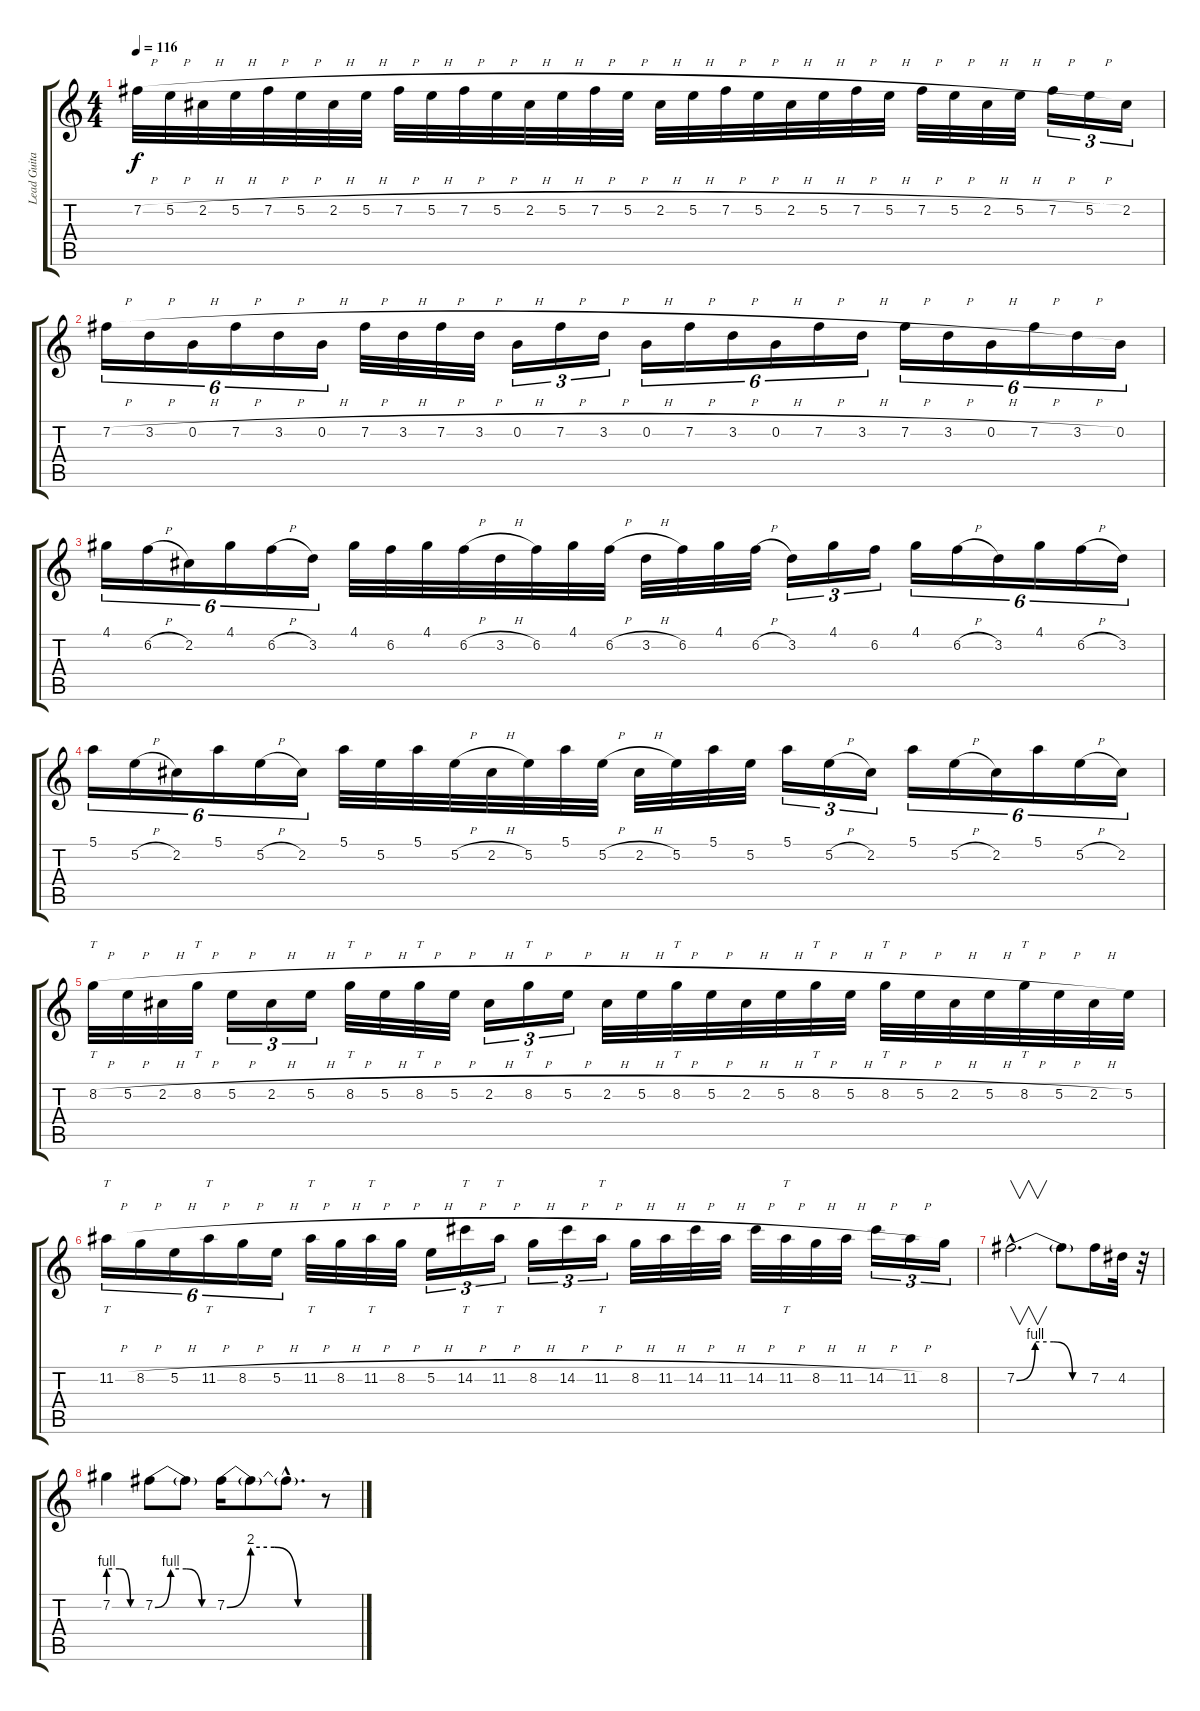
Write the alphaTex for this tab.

\track ("Lead Guitar ( Jason Becker )" "Lead Guita") {instrument overdrivenguitar}
\staff {score tabs}
\tuning (E4 B3 G3 D3 A2 E2) {hide}
\ts (4 4)
\tempo 116
\clef g2
\ks c
7.2{h}.32{dy f} 5.2{h}.32 2.2{h}.32 5.2{h}.32 7.2{h}.32 5.2{h}.32 2.2{h}.32 5.2{h}.32 7.2{h}.32 5.2{h}.32 7.2{h}.32 5.2{h}.32 2.2{h}.32 5.2{h}.32 7.2{h}.32 5.2{h}.32 2.2{h}.32 5.2{h}.32 7.2{h}.32 5.2{h}.32 2.2{h}.32 5.2{h}.32 7.2{h}.32 5.2{h}.32 7.2{h}.32 5.2{h}.32 2.2{h}.32 5.2{h}.32 7.2{h}.16{tu (3 2)} 5.2{h}.16{tu (3 2)} 2.2.16{tu (3 2)} |
7.2{h}.16{tu (6 4)} 3.2{h}.16{tu (6 4)} 0.2{h}.16{tu (6 4)} 7.2{h}.16{tu (6 4)} 3.2{h}.16{tu (6 4)} 0.2{h}.16{tu (6 4)} 7.2{h}.32 3.2{h}.32 7.2{h}.32 3.2{h}.32 0.2{h}.16{tu (3 2)} 7.2{h}.16{tu (3 2)} 3.2{h}.16{tu (3 2)} 0.2{h}.16{tu (6 4)} 7.2{h}.16{tu (6 4)} 3.2{h}.16{tu (6 4)} 0.2{h}.16{tu (6 4)} 7.2{h}.16{tu (6 4)} 3.2{h}.16{tu (6 4)} 7.2{h}.16{tu (6 4)} 3.2{h}.16{tu (6 4)} 0.2{h}.16{tu (6 4)} 7.2{h}.16{tu (6 4)} 3.2{h}.16{tu (6 4)} 0.2.16{tu (6 4)} |
4.1.16{tu (6 4)} 6.2{h}.16{tu (6 4)} 2.2.16{tu (6 4)} 4.1.16{tu (6 4)} 6.2{h}.16{tu (6 4)} 3.2.16{tu (6 4)} 4.1.32 6.2.32 4.1.32 6.2{h}.32 3.2{h}.32 6.2.32 4.1.32 6.2{h}.32 3.2{h}.32 6.2.32 4.1.32 6.2{h}.32 3.2.16{tu (3 2)} 4.1.16{tu (3 2)} 6.2.16{tu (3 2)} 4.1.16{tu (6 4)} 6.2{h}.16{tu (6 4)} 3.2.16{tu (6 4)} 4.1.16{tu (6 4)} 6.2{h}.16{tu (6 4)} 3.2.16{tu (6 4)} |
5.1.16{tu (6 4)} 5.2{h}.16{tu (6 4)} 2.2.16{tu (6 4)} 5.1.16{tu (6 4)} 5.2{h}.16{tu (6 4)} 2.2.16{tu (6 4)} 5.1.32 5.2.32 5.1.32 5.2{h}.32 2.2{h}.32 5.2.32 5.1.32 5.2{h}.32 2.2{h}.32 5.2.32 5.1.32 5.2.32 5.1.16{tu (3 2)} 5.2{h}.16{tu (3 2)} 2.2.16{tu (3 2)} 5.1.16{tu (6 4)} 5.2{h}.16{tu (6 4)} 2.2.16{tu (6 4)} 5.1.16{tu (6 4)} 5.2{h}.16{tu (6 4)} 2.2.16{tu (6 4)} |
8.2{h}.32{tt} 5.2{h}.32 2.2{h}.32 8.2{h}.32{tt} 5.2{h}.16{tu (3 2)} 2.2{h}.16{tu (3 2)} 5.2{h}.16{tu (3 2)} 8.2{h}.32{tt} 5.2{h}.32 8.2{h}.32{tt} 5.2{h}.32 2.2{h}.16{tu (3 2)} 8.2{h}.16{tt tu (3 2)} 5.2{h}.16{tu (3 2)} 2.2{h}.32 5.2{h}.32 8.2{h}.32{tt} 5.2{h}.32 2.2{h}.32 5.2{h}.32 8.2{h}.32{tt} 5.2{h}.32 8.2{h}.32{tt} 5.2{h}.32 2.2{h}.32 5.2{h}.32 8.2{h}.32{tt} 5.2{h}.32 2.2{h}.32 5.2.32 |
11.2{h}.16{tt tu (6 4)} 8.2{h}.16{tu (6 4)} 5.2{h}.16{tu (6 4)} 11.2{h}.16{tt tu (6 4)} 8.2{h}.16{tu (6 4)} 5.2{h}.16{tu (6 4)} 11.2{h}.32{tt} 8.2{h}.32 11.2{h}.32{tt} 8.2{h}.32 5.2{h}.16{tu (3 2)} 14.2{h}.16{tt tu (3 2)} 11.2{h}.16{tt tu (3 2)} 8.2{h}.16{tu (3 2)} 14.2{h}.16{tu (3 2)} 11.2{h}.16{tt tu (3 2)} 8.2{h}.32 11.2{h}.32 14.2{h}.32 11.2{h}.32 14.2{h}.32 11.2{h}.32{tt} 8.2{h}.32 11.2{h}.32 14.2{h}.16{tu (3 2)} 11.2{h}.16{tu (3 2)} 8.2.16{tu (3 2)} |
7.2{be (custom 0 0 15 4 30 4 45 0 60 0) hac}.2{v d} 7.2{t}.8 7.2.16 4.2.32 r.32 |
7.2{be (custom 0 4 20 4 40 0 60 0)}.4 7.2{be (custom 0 0 15 4 30 4 45 0 60 0)}.8 7.2{t}.8 7.2{be (custom 0 0 15 8 30 8 45 0 60 0)}.16 7.2{t}.8 7.2{hac t}.8{d} r.8
